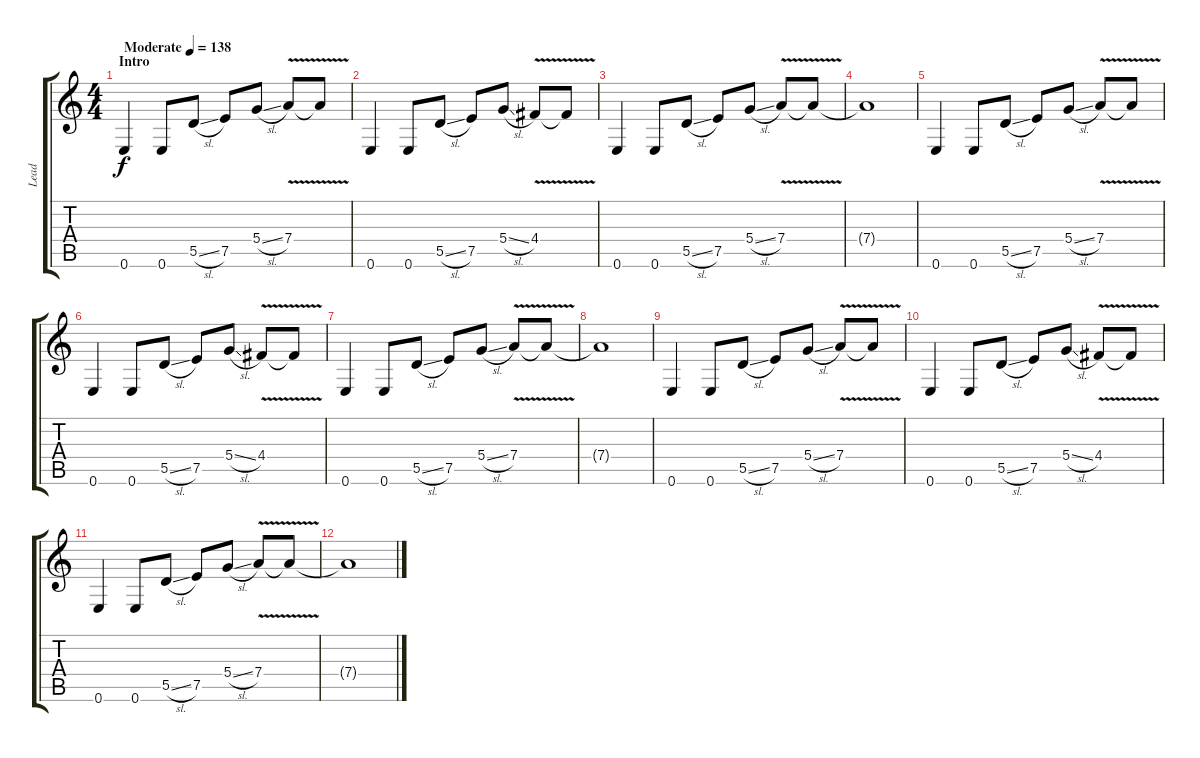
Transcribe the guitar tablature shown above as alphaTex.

\track ("Lead" "Lead") {instrument distortionguitar}
\staff {score tabs}
\tuning (E4 B3 G3 D3 A2 E2) {hide}
\ts (4 4)
\section ("" "Intro")
\tempo (138 "Moderate")
\clef g2
\ks c
0.6.4{dy f instrument distortionguitar} 0.6.8 5.5{sl}.8 7.5.8 5.4{sl}.8 7.4{v}.8 7.4{t}.8 |
0.6.4 0.6.8 5.5{sl}.8 7.5.8 5.4{sl}.8 4.4{v}.8 4.4{t}.8 |
0.6.4 0.6.8 5.5{sl}.8 7.5.8 5.4{sl}.8 7.4{v}.8 7.4{t}.8 |
7.4{t}.1 |
0.6.4 0.6.8 5.5{sl}.8 7.5.8 5.4{sl}.8 7.4{v}.8 7.4{t}.8 |
0.6.4 0.6.8 5.5{sl}.8 7.5.8 5.4{sl}.8 4.4{v}.8 4.4{t}.8 |
0.6.4 0.6.8 5.5{sl}.8 7.5.8 5.4{sl}.8 7.4{v}.8 7.4{t}.8 |
7.4{t}.1 |
0.6.4 0.6.8 5.5{sl}.8 7.5.8 5.4{sl}.8 7.4{v}.8 7.4{t}.8 |
0.6.4 0.6.8 5.5{sl}.8 7.5.8 5.4{sl}.8 4.4{v}.8 4.4{t}.8 |
0.6.4 0.6.8 5.5{sl}.8 7.5.8 5.4{sl}.8 7.4{v}.8 7.4{t}.8 |
7.4{t}.1
